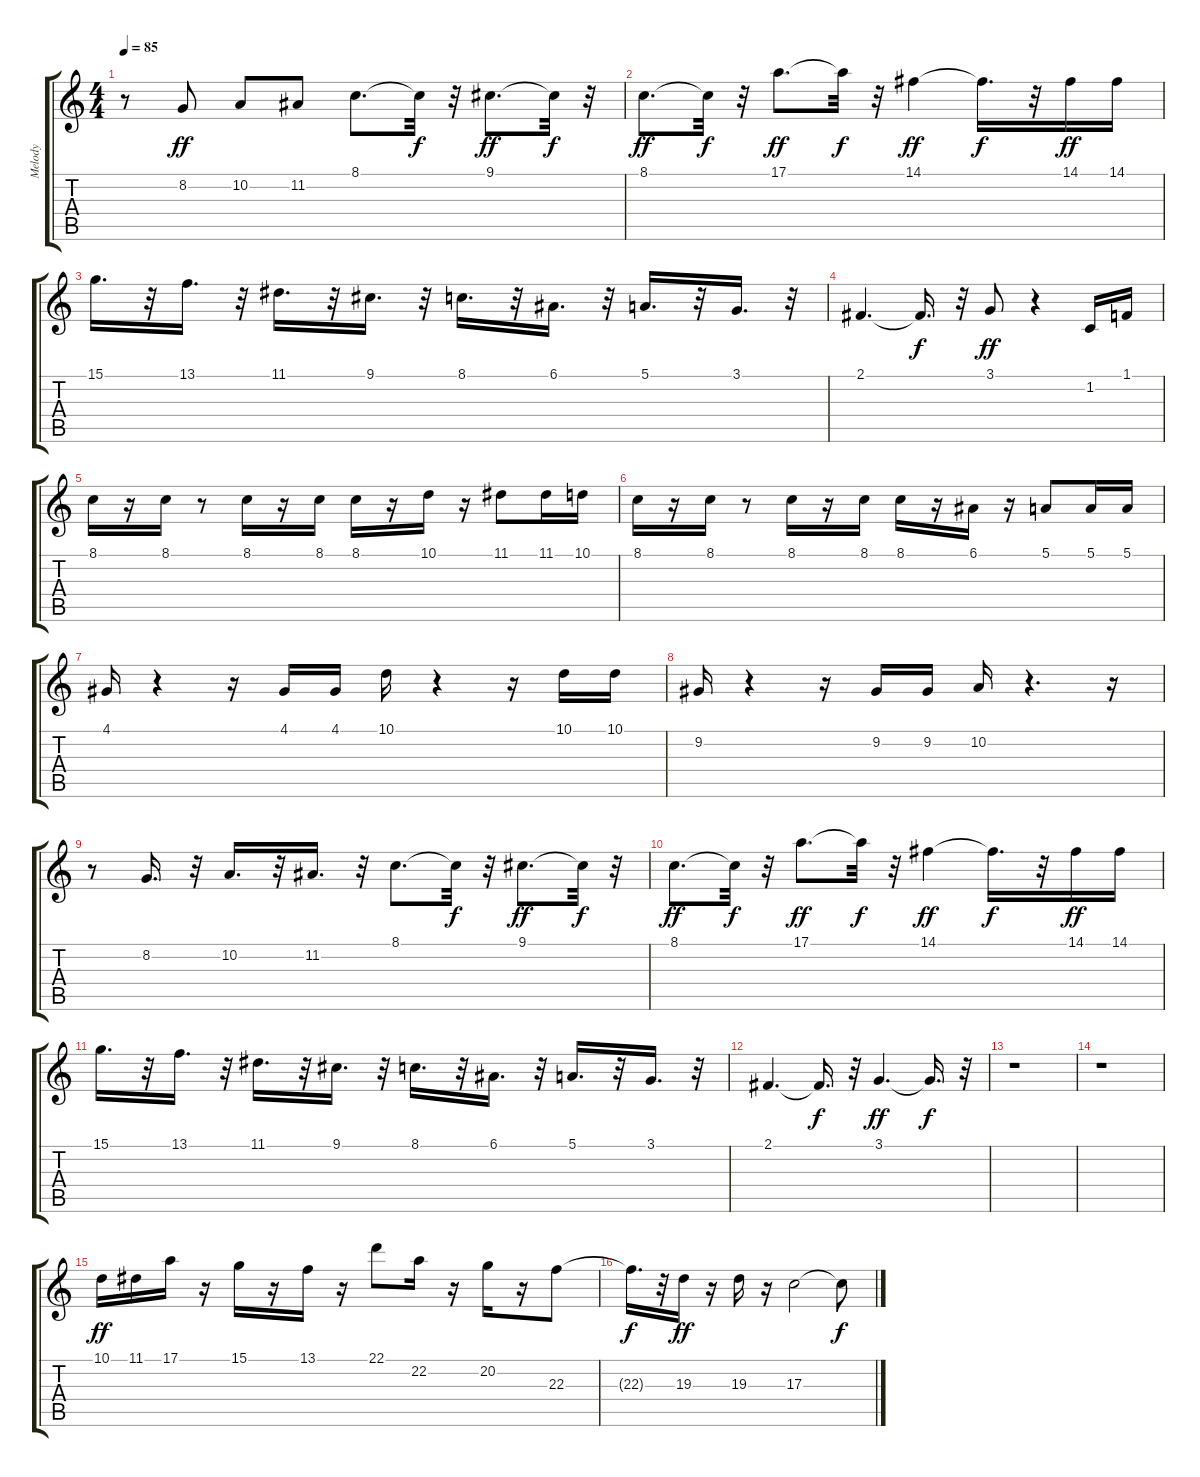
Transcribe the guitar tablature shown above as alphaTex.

\track ("Melody" "Melody") {instrument clarinet}
\staff {score tabs}
\tuning (E4 B3 G3 D3 A2 E2) {hide}
\ts (4 4)
\tempo 85
\clef g2
\ks c
r.8{dy ff} 8.2.8 10.2.8 11.2.8 8.1.8{d} 8.1{t}.32{dy f} r.32 9.1.8{d dy ff} 9.1{t}.32{dy f} r.32 |
8.1.8{d dy ff} 8.1{t}.32{dy f} r.32 17.1.8{d dy ff} 17.1{t}.32{dy f} r.32 14.1.4{dy ff} 14.1{t}.16{d dy f} r.32 14.1.16{dy ff} 14.1.16 |
15.1.16{d} r.32 13.1.16{d} r.32 11.1.16{d} r.32 9.1.16{d} r.32 8.1.16{d} r.32 6.1.16{d} r.32 5.1.16{d} r.32 3.1.16{d} r.32 |
2.1.4{d} 2.1{t}.16{d dy f} r.32 3.1.8{dy ff} r.4 1.2.16 1.1.16 |
8.1.16 r.16 8.1.16 r.8 8.1.16 r.16 8.1.16 8.1.16 r.16 10.1.16 r.16 11.1.8 11.1.16 10.1.16 |
8.1.16 r.16 8.1.16 r.8 8.1.16 r.16 8.1.16 8.1.16 r.16 6.1.16 r.16 5.1.8 5.1.16 5.1.16 |
4.1.16 r.4 r.16 4.1.16 4.1.16 10.1.16 r.4 r.16 10.1.16 10.1.16 |
9.2.16 r.4 r.16 9.2.16 9.2.16 10.2.16 r.4{d} r.16 |
r.8 8.2.16{d} r.32 10.2.16{d} r.32 11.2.16{d} r.32 8.1.8{d} 8.1{t}.32{dy f} r.32 9.1.8{d dy ff} 9.1{t}.32{dy f} r.32 |
8.1.8{d dy ff} 8.1{t}.32{dy f} r.32 17.1.8{d dy ff} 17.1{t}.32{dy f} r.32 14.1.4{dy ff} 14.1{t}.16{d dy f} r.32 14.1.16{dy ff} 14.1.16 |
15.1.16{d} r.32 13.1.16{d} r.32 11.1.16{d} r.32 9.1.16{d} r.32 8.1.16{d} r.32 6.1.16{d} r.32 5.1.16{d} r.32 3.1.16{d} r.32 |
2.1.4{d} 2.1{t}.16{d dy f} r.32 3.1.4{d dy ff} 3.1{t}.16{d dy f} r.32 |
r.1 |
r.1 |
10.1.16{dy ff} 11.1.16 17.1.16 r.16 15.1.16 r.16 13.1.16 r.16 22.1.8 22.2.16 r.16 20.2.16 r.16 22.3.8 |
22.3{t}.16{d dy f} r.32 19.3.16{dy ff} r.16 19.3.16 r.16 17.3.2 17.3{t}.8{dy f}
